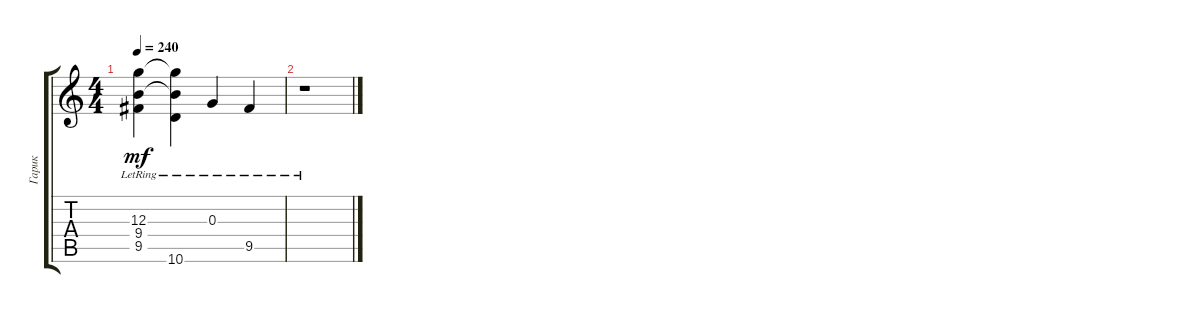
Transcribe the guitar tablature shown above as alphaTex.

\track ("Гарик" "Гарик") {instrument acousticguitarsteel}
\staff {score tabs}
\tuning (E4 B3 G3 D3 A2 E2) {hide}
\ts (4 4)
\tempo 240
\clef g2
\ks c
(12.3{t} 9.4{t} 9.5{lr}).4{dy mf} (12.3{t} 9.4{t} 10.6{lr}).4 0.3{lr}.4 9.5{lr}.4 |
r.1
